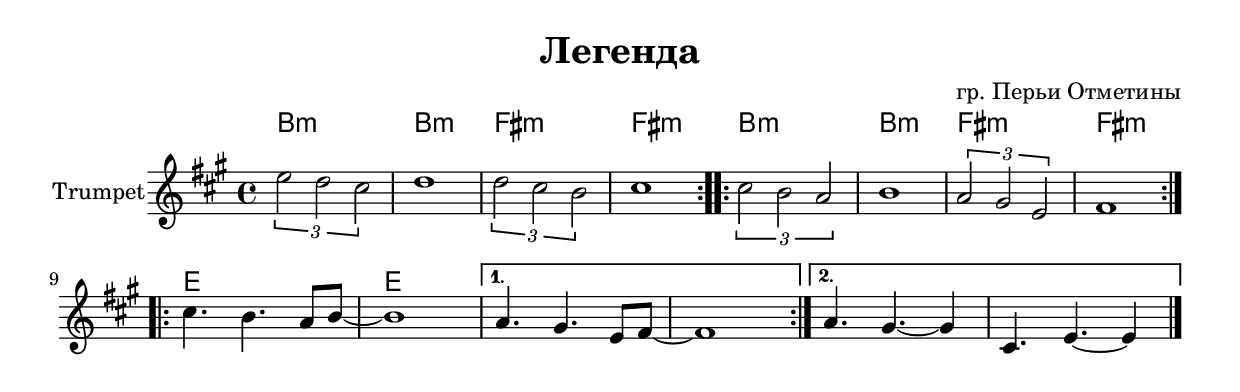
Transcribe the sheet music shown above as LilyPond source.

\version "2.18.2"

longBar = #(define-music-function (parser location ) ( ) #{ \once \override Staff.BarLine.bar-extent = #'(-3 . 3) #})

\header{
	title="Легенда"
	composer="гр. Перьи Отметины"
}
HrmI = \chordmode{
	b1:m b:m fis:m fis:m
}

PI = {
	\tag #'Harmony {\chordmode{
		\HrmI \HrmI 
	}}

	\tag #'Voice {
		\time 4/4
		\key a \major
		\repeat volta 2 {\relative c''{\tuplet 3/2 { e2 d cis} | d1 | \tuplet 3/2 { d2 cis b } | cis1 } }
		\repeat volta 2 {\relative c''{\tuplet 3/2 { cis2 b a } | b1 | \tuplet 3/2 { a2 gis e } | fis1 } }
	}
}

PII = {
	\tag #'Harmony {\chordmode{
		e1 e 
		s s
	}}
	\tag #'Voice {
		\repeat volta 2 {
			\relative c''{ cis4. b a8 b~ | b1 | }
		}
		\alternative{
			{ \relative c''{ a4. gis e8 fis~ | fis1 | }}
			{ \relative c''{ a4. gis~gis4 | cis,4. e~e4 \bar "|." }}
		}
	}
}

Music = {
	\PI
	\break
	\PII
}

<<
	\new ChordNames{
		\keepWithTag #'Harmony \Music
	}
	\new Staff{
		\set Staff.instrumentName="Trumpet"
		\clef treble
		\keepWithTag #'Voice \Music
	}
>>
